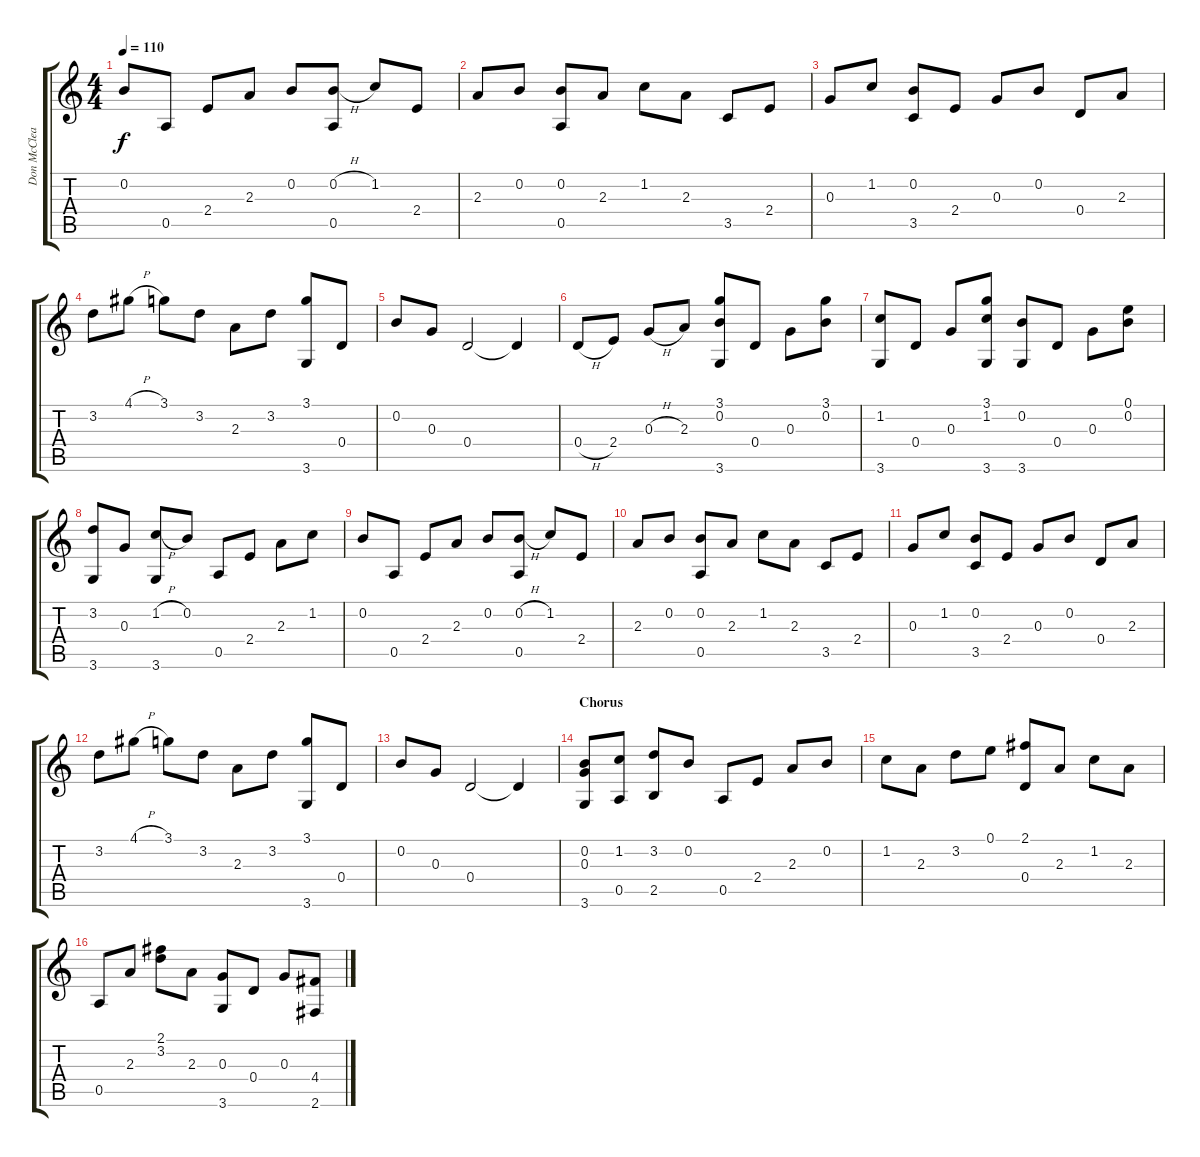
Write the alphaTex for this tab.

\track ("Don McClean - Acoustic Guitar" "Don McClea") {instrument acousticguitarsteel}
\staff {score tabs}
\tuning (E4 B3 G3 D3 A2 E2) {hide}
\ts (4 4)
\tempo 110
\clef g2
\ks c
0.2.8{dy f} 0.5.8 2.4.8 2.3.8 0.2.8 (0.2{h} 0.5).8 1.2.8 2.4.8 |
2.3.8 0.2.8 (0.2 0.5).8 2.3.8 1.2.8 2.3.8 3.5.8 2.4.8 |
0.3.8 1.2.8 (0.2 3.5).8 2.4.8 0.3.8 0.2.8 0.4.8 2.3.8 |
3.2.8 4.1{h}.8 3.1.8 3.2.8 2.3.8 3.2.8 (3.1 3.6).8 0.4.8 |
0.2.8 0.3.8 0.4.2 0.4{t}.4 |
0.4{h}.8 2.4.8 0.3{h}.8 2.3.8 (3.1 0.2 3.6).8 0.4.8 0.3.8 (3.1 0.2).8 |
(1.2 3.6).8 0.4.8 0.3.8 (3.1 1.2 3.6).8 (0.2 3.6).8 0.4.8 0.3.8 (0.1 0.2).8 |
(3.2 3.6).8 0.3.8 (1.2{h} 3.6).8 0.2.8 0.5.8 2.4.8 2.3.8 1.2.8 |
0.2.8 0.5.8 2.4.8 2.3.8 0.2.8 (0.2{h} 0.5).8 1.2.8 2.4.8 |
2.3.8 0.2.8 (0.2 0.5).8 2.3.8 1.2.8 2.3.8 3.5.8 2.4.8 |
0.3.8 1.2.8 (0.2 3.5).8 2.4.8 0.3.8 0.2.8 0.4.8 2.3.8 |
3.2.8 4.1{h}.8 3.1.8 3.2.8 2.3.8 3.2.8 (3.1 3.6).8 0.4.8 |
0.2.8 0.3.8 0.4.2 0.4{t}.4 |
\section ("" "Chorus")
(0.2 0.3 3.6).8 (1.2 0.5).8 (3.2 2.5).8 0.2.8 0.5.8 2.4.8 2.3.8 0.2.8 |
1.2.8 2.3.8 3.2.8 0.1.8 (2.1 0.4).8 2.3.8 1.2.8 2.3.8 |
0.5.8 2.3.8 (2.1 3.2).8 2.3.8 (0.3 3.6).8 0.4.8 0.3.8 (4.4 2.6).8
